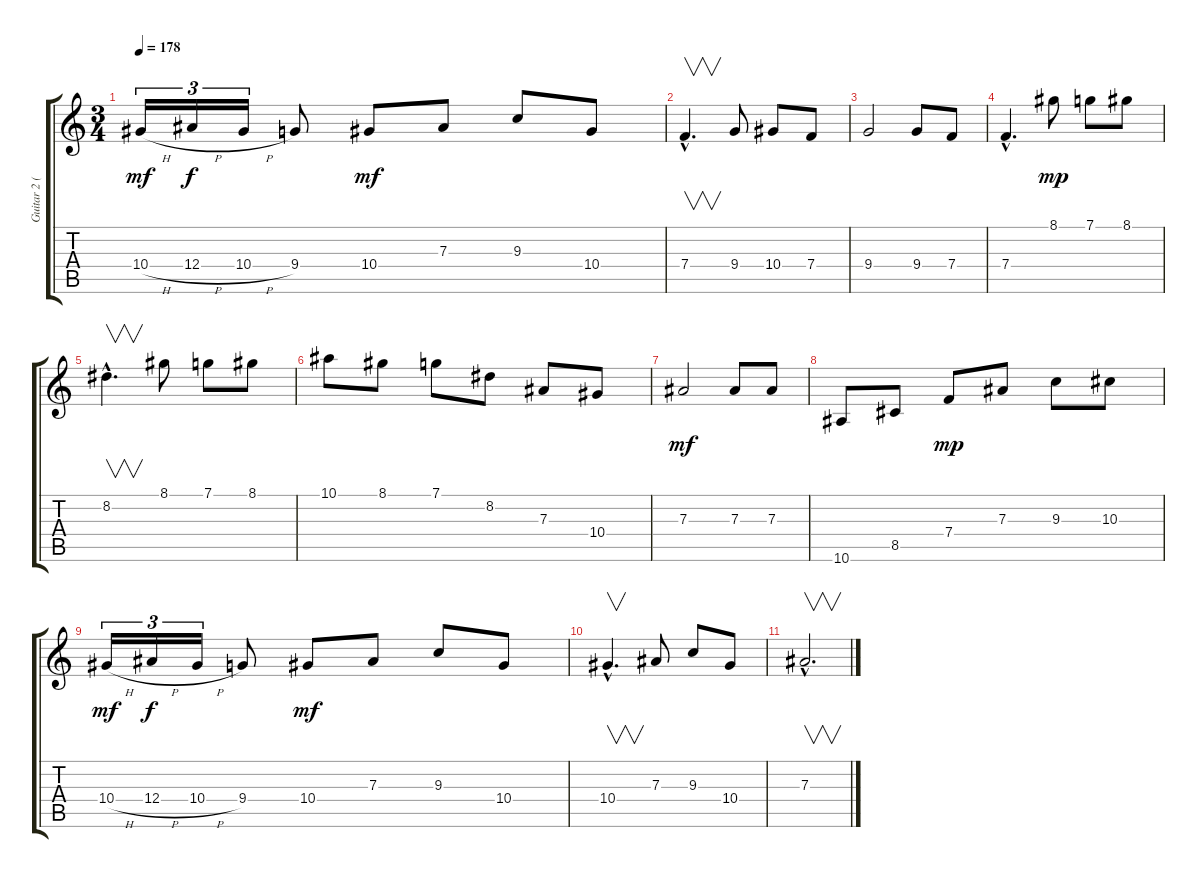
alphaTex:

\track ("Guitar 2 (Lead)" "Guitar 2 (") {instrument distortionguitar}
\staff {score tabs}
\tuning (C4 G3 Eb3 Bb2 F2 C2) {hide}
\ts (3 4)
\tempo 178
\clef g2
\ks c
10.4{h}.16{tu (3 2) dy mf} 12.4{h}.16{tu (3 2) dy f} 10.4{h}.16{tu (3 2)} 9.4.8 10.4.8{dy mf} 7.3.8 9.3.8 10.4.8 |
7.4{hac}.4{v d} 9.4.8 10.4.8 7.4.8 |
9.4.2 9.4.8 7.4.8 |
7.4{hac}.4{d} 8.1.8{dy mp} 7.1.8 8.1.8 |
8.2{hac}.4{v d} 8.1.8 7.1.8 8.1.8 |
10.1.8 8.1.8 7.1.8 8.2.8 7.3.8 10.4.8 |
7.3.2{dy mf} 7.3.8 7.3.8 |
10.6.8 8.5.8 7.4.8{dy mp} 7.3.8 9.3.8 10.3.8 |
10.4{h}.16{tu (3 2) dy mf} 12.4{h}.16{tu (3 2) dy f} 10.4{h}.16{tu (3 2)} 9.4.8 10.4.8{dy mf} 7.3.8 9.3.8 10.4.8 |
10.4{hac}.4{v d} 7.3.8 9.3.8 10.4.8 |
7.3{hac}.2{v d}
